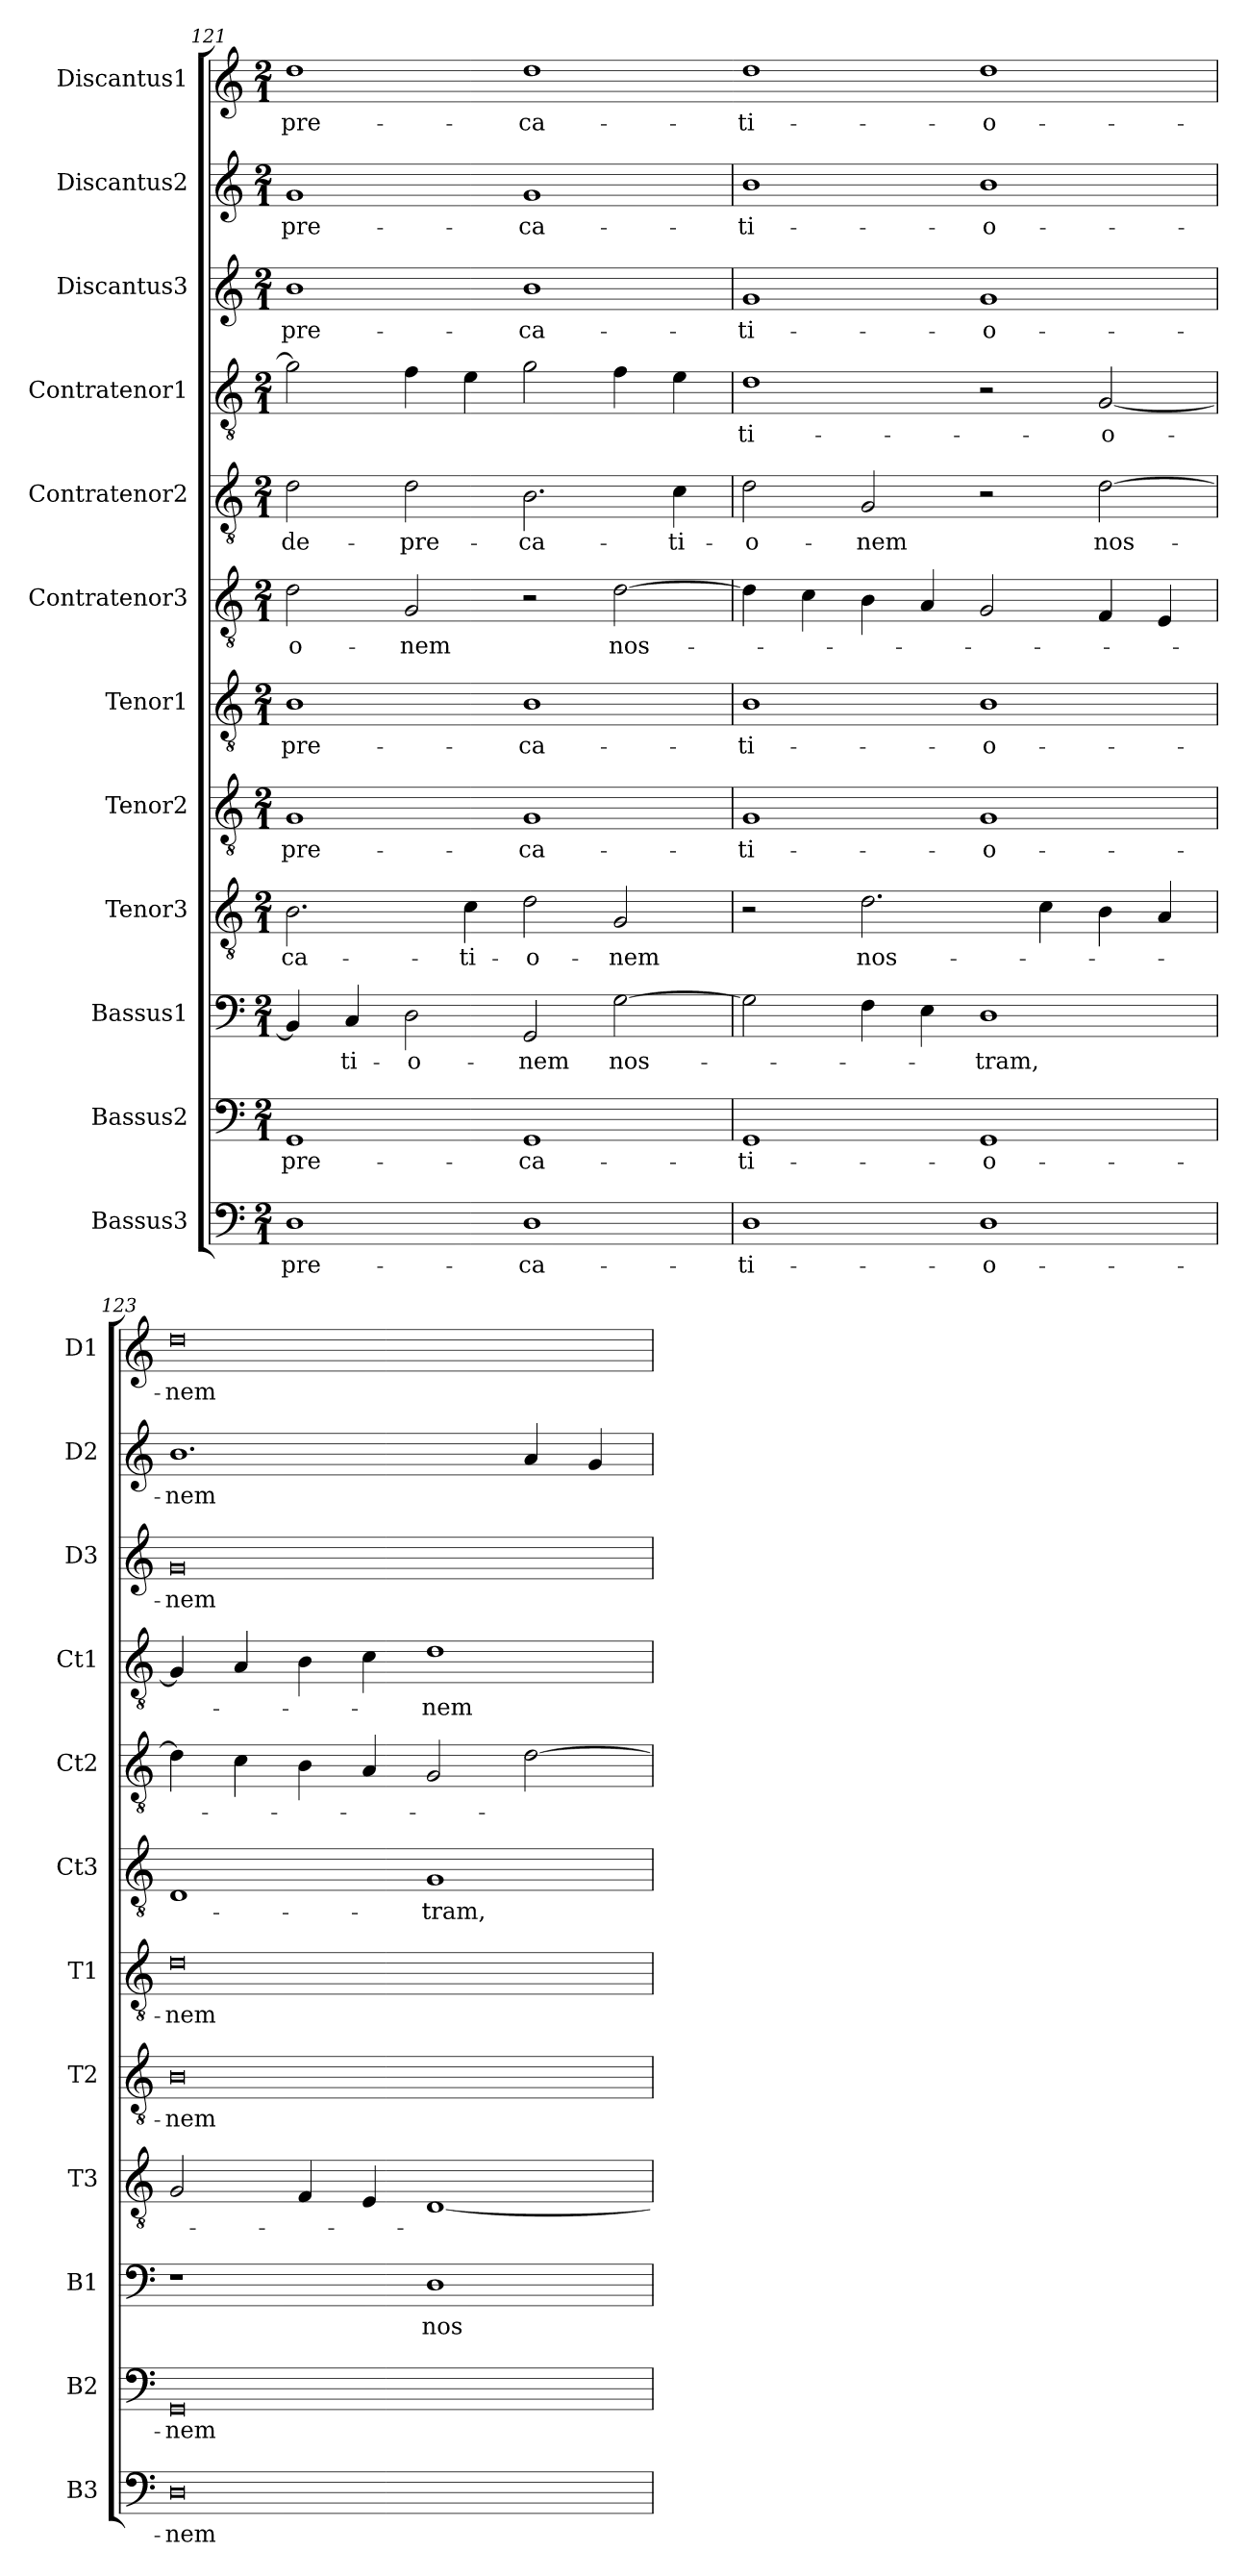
**kern	**text	**kern	**text	**kern	**text	**kern	**text	**kern	**text	**kern	**text	**kern	**text	**kern	**text	**kern	**text	**kern	**text	**kern	**text	**kern	**text
*part12	*part12	*part11	*part11	*part10	*part10	*part9	*part9	*part8	*part8	*part7	*part7	*part6	*part6	*part5	*part5	*part4	*part4	*part3	*part3	*part2	*part2	*part1	*part1
*staff12	*staff12	*staff11	*staff11	*staff10	*staff10	*staff9	*staff9	*staff8	*staff8	*staff7	*staff7	*staff6	*staff6	*staff5	*staff5	*staff4	*staff4	*staff3	*staff3	*staff2	*staff2	*staff1	*staff1
*I"Bassus3	*	*I"Bassus2	*	*I"Bassus1	*	*I"Tenor3	*	*I"Tenor2	*	*I"Tenor1	*	*I"Contratenor3	*	*I"Contratenor2	*	*I"Contratenor1	*	*I"Discantus3	*	*I"Discantus2	*	*I"Discantus1	*
*I'B3	*	*I'B2	*	*I'B1	*	*I'T3	*	*I'T2	*	*I'T1	*	*I'Ct3	*	*I'Ct2	*	*I'Ct1	*	*I'D3	*	*I'D2	*	*I'D1	*
*clefF4	*	*clefF4	*	*clefF4	*	*clefGv2	*	*clefGv2	*	*clefGv2	*	*clefGv2	*	*clefGv2	*	*clefGv2	*	*clefG2	*	*clefG2	*	*clefG2	*
*k[]	*	*k[]	*	*k[]	*	*k[]	*	*k[]	*	*k[]	*	*k[]	*	*k[]	*	*k[]	*	*k[]	*	*k[]	*	*k[]	*
*M2/1	*	*M2/1	*	*M2/1	*	*M2/1	*	*M2/1	*	*M2/1	*	*M2/1	*	*M2/1	*	*M2/1	*	*M2/1	*	*M2/1	*	*M2/1	*
=121	=121	=121	=121	=121	=121	=121	=121	=121	=121	=121	=121	=121	=121	=121	=121	=121	=121	=121	=121	=121	=121	=121	=121
1D	-pre-	1GG	-pre-	4BB]	.	2.B	-ca-	1G	-pre-	1B	-pre-	2d	-o-	2d	de-	2g]	.	1b	-pre-	1g	-pre-	1dd	-pre-
.	.	.	.	4C	-ti-	.	.	.	.	.	.	.	.	.	.	.	.	.	.	.	.	.	.
.	.	.	.	2D	-o-	.	.	.	.	.	.	2G	-nem	2d	-pre-	4f	.	.	.	.	.	.	.
.	.	.	.	.	.	4c	-ti-	.	.	.	.	.	.	.	.	4e	.	.	.	.	.	.	.
1D	-ca-	1GG	-ca-	2GG	-nem	2d	-o-	1G	-ca-	1B	-ca-	2r	.	2.B	-ca-	2g	.	1b	-ca-	1g	-ca-	1dd	-ca-
.	.	.	.	[2G	nos-	2G	-nem	.	.	.	.	[2d	nos-	.	.	4f	.	.	.	.	.	.	.
.	.	.	.	.	.	.	.	.	.	.	.	.	.	4c	-ti-	4e	.	.	.	.	.	.	.
=122	=122-	=122	=122-	=122	=122-	=122	=122-	=122	=122-	=122	=122-	=122	=122-	=122	=122-	=122	=122-	=122	=122-	=122	=122-	=122-	=122-
1D	-ti-	1GG	-ti-	2G]	.	2r	.	1G	-ti-	1B	-ti-	4d]	.	2d	-o-	1d	-ti-	1g	-ti-	1b	-ti-	1dd	-ti-
.	.	.	.	.	.	.	.	.	.	.	.	4c	.	.	.	.	.	.	.	.	.	.	.
.	.	.	.	4F	.	2.d	nos-	.	.	.	.	4B	.	2G	-nem	.	.	.	.	.	.	.	.
.	.	.	.	4E	.	.	.	.	.	.	.	4A	.	.	.	.	.	.	.	.	.	.	.
1D	-o-	1GG	-o-	1D	-tram,	.	.	1G	-o-	1B	-o-	2G	.	2r	.	2r	.	1g	-o-	1b	-o-	1dd	-o-
.	.	.	.	.	.	4c	.	.	.	.	.	.	.	.	.	.	.	.	.	.	.	.	.
.	.	.	.	.	.	4B	.	.	.	.	.	4F	.	[2d	nos-	[2G	-o-	.	.	.	.	.	.
.	.	.	.	.	.	4A	.	.	.	.	.	4E	.	.	.	.	.	.	.	.	.	.	.
=123	=123	=123	=123	=123	=123	=123	=123	=123	=123	=123	=123	=123	=123	=123	=123	=123	=123	=123	=123	=123	=123	=123	=123
0D	-nem	0GG	-nem	1r	.	2G	.	0B	-nem	0d	-nem	1D	.	4d]	.	4G]	.	0g	-nem	1.b	-nem	0dd	-nem
.	.	.	.	.	.	.	.	.	.	.	.	.	.	4c	.	4A	.	.	.	.	.	.	.
.	.	.	.	.	.	4F	.	.	.	.	.	.	.	4B	.	4B	.	.	.	.	.	.	.
.	.	.	.	.	.	4E	.	.	.	.	.	.	.	4A	.	4c	.	.	.	.	.	.	.
.	.	.	.	1D	nos-	[1D	.	.	.	.	.	1G	-tram,	2G	.	1d	-nem	.	.	.	.	.	.
.	.	.	.	.	.	.	.	.	.	.	.	.	.	[2d	.	.	.	.	.	4a	.	.	.
.	.	.	.	.	.	.	.	.	.	.	.	.	.	.	.	.	.	.	.	4g	.	.	.
=	=	=	=	=	=	=	=	=	=	=	=	=	=	=	=	=	=	=	=	=	=	=	=
*-	*-	*-	*-	*-	*-	*-	*-	*-	*-	*-	*-	*-	*-	*-	*-	*-	*-	*-	*-	*-	*-	*-	*-
